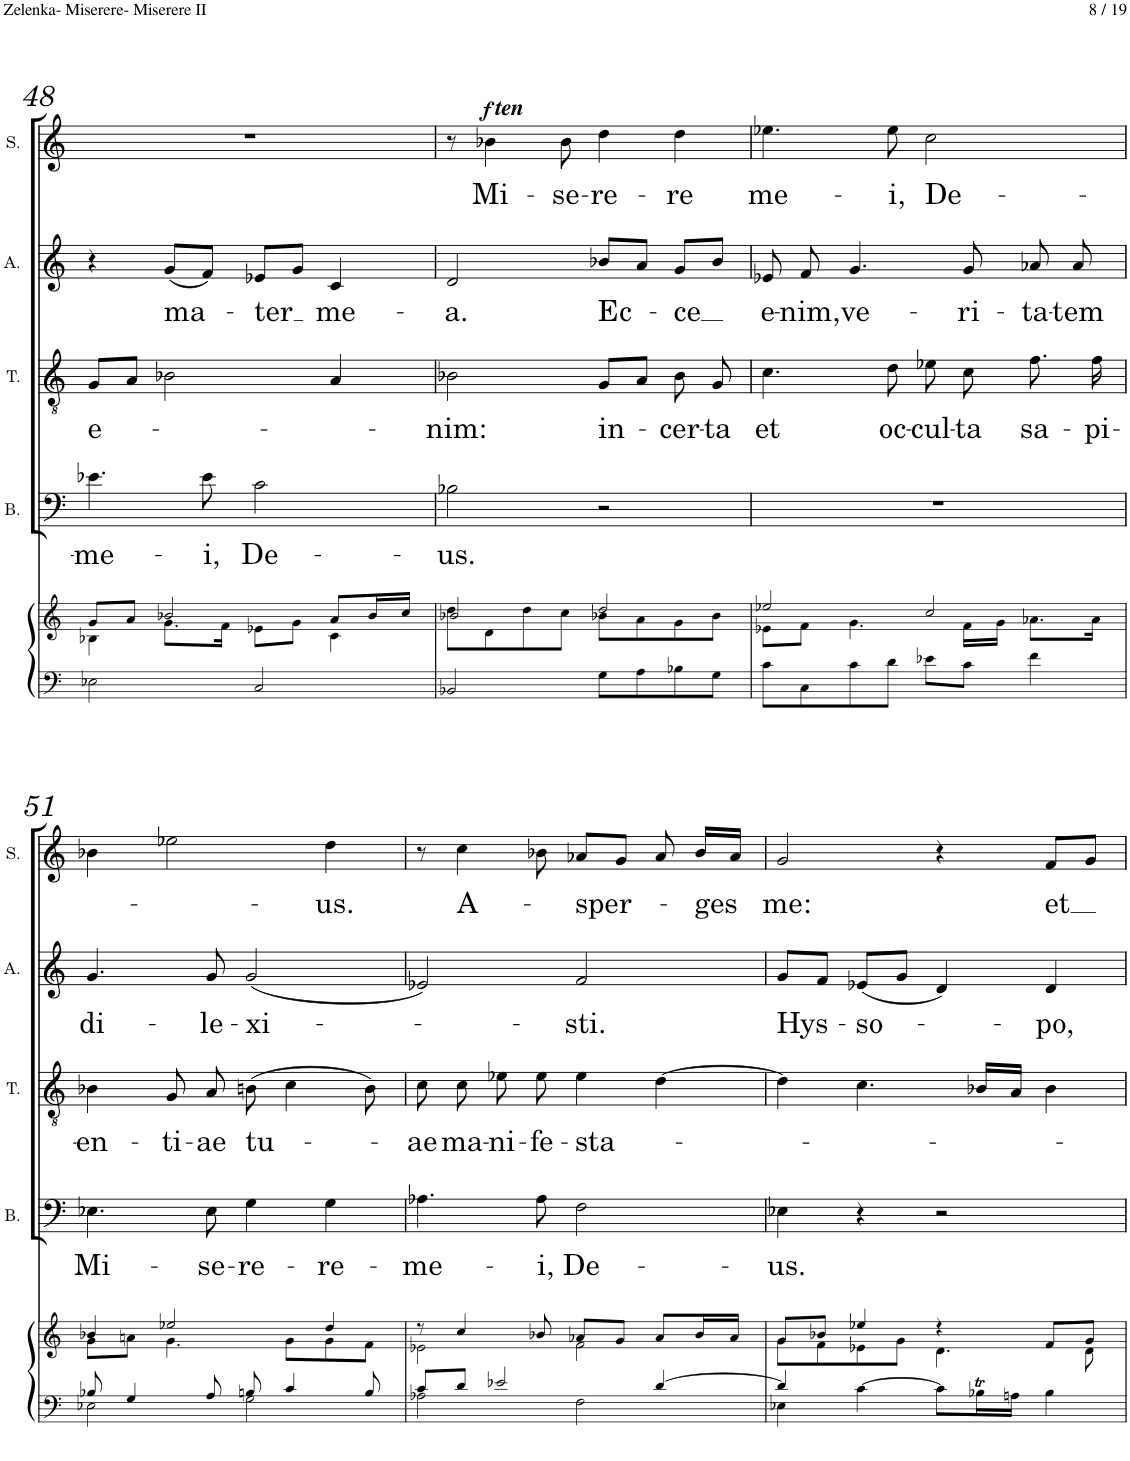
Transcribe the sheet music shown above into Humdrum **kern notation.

**kern	**kern	**kern	**text	**kern	**text	**kern	**text	**kern	**text	**dynam
*part5	*part5	*part4	*part4	*part3	*part3	*part2	*part2	*part1	*part1	*part1
*staff6	*staff5	*staff4	*staff4	*staff3	*staff3	*staff2	*staff2	*staff1	*staff1	*staff1
*I"Piano	*	*I"Basse	*	*I"Tenor	*	*I"Alto	*	*I"Soprano	*	*
*I'Pno	*	*I'B.	*	*I'T.	*	*I'A.	*	*I'S.	*	*
!!LO:PB:g=z
*clefF4	*clefG2	*clefF4	*	*clefGv2	*	*clefG2	*	*clefG2	*	*
*k[]	*k[]	*k[]	*	*k[]	*	*k[]	*	*k[]	*	*
*M4/4	*M4/4	*M4/4	*	*M4/4	*	*M4/4	*	*M4/4	*	*
*met(c)	*met(c)	*met(c)	*	*met(c)	*	*met(c)	*	*met(c)	*	*
=48	=48	=48	=48	=48	=48	=48	=48	=48	=48	=48
*	*^	*	*	*	*	*	*	*	*	*
!	!	!	!	!LO:LY:b	!	!LO:LY:b	!	!	!	!	!
2E-X\	8g/L	4B-X\	4.e-X\	-me-	8G/L	e-	4r	.	1r	.	.
.	8a/J	.	.	.	8A/J	.	.	.	.	.	.
!	!	!	!	!	!	!	!	!LO:LY:b	!	!	!
.	2b-X/	8.g\L	.	.	2B-X\	.	(8g/L	ma-	.	.	.
!	!	!	!	!LO:LY:b	!	!	!	!	!	!	!
.	.	.	8e-\	-i,	.	.	8f/J)	.	.	.	.
.	.	16f\Jk	.	.	.	.	.	.	.	.	.
!	!	!	!	!LO:LY:b	!	!	!	!LO:LY:b	!	!	!
2C/	.	8e-X\L	2c\	De-	.	.	8e-X/L	-ter	.	.	.
.	.	8g\J	.	.	.	.	8g/J	.	.	.	.
!	!	!	!	!	!	!	!	!LO:LY:b	!	!	!
.	8a/L	4c\	.	.	4A/	.	4c/	me-	.	.	.
.	16b-/L	.	.	.	.	.	.	.	.	.	.
.	16cc/JJ	.	.	.	.	.	.	.	.	.	.
=49	=49	=49	=49	=49	=49	=49	=49	=49	=49	=49	=49
!	!	!	!	!LO:LY:b	!	!LO:LY:b	!	!LO:LY:b	!	!	!
2BB-X/	2b-X/	8dd\L	2B-X\	-us.	2B-X\	-nim:	2d/	-a.	8r	.	.
!	!	!	!	!	!	!	!	!	!	!LO:LY:b	!LO:DY:a
!	!	!	!	!	!	!	!	!	!	!	!LO:DY:n=1:a
.	.	8d\	.	.	.	.	.	.	4b-X\	Mi-	f other-dynamics
.	.	8dd\	.	.	.	.	.	.	.	.	.
!	!	!	!	!	!	!	!	!	!	!LO:LY:b	!
.	.	8cc\J	.	.	.	.	.	.	8b-\	-se-	.
!	!	!	!	!	!	!LO:LY:b	!	!LO:LY:b	!	!LO:LY:b	!
8G\L	2dd/	8b-X\L	2r	.	8G/L	in-	8b-X/L	Ec-	4dd\	-re-	.
8A\	.	8a\	.	.	8A/J	.	8a/J	.	.	.	.
!	!	!	!	!	!	!LO:LY:b	!	!LO:LY:b	!	!LO:LY:b	!
8B-X\	.	8g\	.	.	8B-\	-cer-	8g/L	-ce	4dd\	-re	.
!	!	!	!	!	!	!LO:LY:b	!	!	!	!	!
8G\J	.	8b-\J	.	.	8G/	-ta	8b-/J	.	.	.	.
=50	=50	=50	=50	=50	=50	=50	=50	=50	=50	=50	=50
!	!	!	!	!	!	!LO:LY:b	!	!LO:LY:b	!	!LO:LY:b	!
8c\L	2ee-X/	8e-X\L	1r	.	4.c\	et	8e-X/	e-	4.ee-X\	me-	.
!	!	!	!	!	!	!	!	!LO:LY:b	!	!	!
8C\	.	8f\J	.	.	.	.	8f/	-nim,	.	.	.
!	!	!	!	!	!	!	!	!LO:LY:b	!	!	!
8c\	.	4.g\	.	.	.	.	4.g/	ve-	.	.	.
!	!	!	!	!	!	!LO:LY:b	!	!	!	!LO:LY:b	!
8d\J	.	.	.	.	8d\	oc-	.	.	8ee-\	-i,	.
!	!	!	!	!	!	!LO:LY:b	!	!	!	!LO:LY:b	!
8e-X\L	2cc/	.	.	.	8e-X\	-cul-	.	.	2cc\	De-	.
!	!	!	!	!	!	!LO:LY:b	!	!LO:LY:b	!	!	!
8c\J	.	16f\LL	.	.	8c\	-ta	8g/	-ri-	.	.	.
.	.	16g\JJ	.	.	.	.	.	.	.	.	.
!	!	!	!	!	!	!LO:LY:b	!	!LO:LY:b	!	!	!
4f\	.	8.a-X\L	.	.	8.f\	sa-	8a-X/	-ta-	.	.	.
!	!	!	!	!	!	!	!	!LO:LY:b	!	!	!
.	.	.	.	.	.	.	8a-/	-tem	.	.	.
!	!	!	!	!	!	!LO:LY:b	!	!	!	!	!
.	.	16a-\Jk	.	.	16f\	-pi-	.	.	.	.	.
!!LO:LB:g=z
=51	=51	=51	=51	=51	=51	=51	=51	=51	=51	=51	=51
*^	*	*	*	*	*	*	*	*	*	*	*
!	!	!	!	!	!LO:LY:b	!	!LO:LY:b	!	!LO:LY:b	!	!	!
8B-X/	2E-X\	4b-X/	8g\L	4.E-X\	Mi-	4B-X\	-en-	4.g/	di-	4b-X\	.	.
4G/	.	.	8an\J	.	.	.	.	.	.	.	.	.
!	!	!	!	!	!	!	!LO:LY:b	!	!	!	!	!
.	.	2ee-X/	4.g\	.	.	8G/	-ti-	.	.	2ee-X\	.	.
!	!	!	!	!	!LO:LY:b	!	!LO:LY:b	!	!LO:LY:b	!	!	!
8A/	.	.	.	8E-\	-se-	8A/	-ae	8g/	-le-	.	.	.
!	!	!	!	!	!LO:LY:b	!	!LO:LY:b	!	!LO:LY:b	!	!	!
8Bn/	2G\	.	.	4G\	-re-	(8Bn\	tu-	(2g/	-xi-	.	.	.
4c/	.	.	8g\L	.	.	4c\	.	.	.	.	.	.
!	!	!	!	!	!LO:LY:b	!	!	!	!	!	!LO:LY:b	!
.	.	4dd/	8g\	4G\	-re-	.	.	.	.	4dd\	-us.	.
8B/	.	.	8f\J	.	.	8B\)	.	.	.	.	.	.
=52	=52	=52	=52	=52	=52	=52	=52	=52	=52	=52	=52	=52
!	!	!	!	!	!LO:LY:b	!	!LO:LY:b	!	!	!	!	!
8c/L	2A-X\	8r	2e-X\	4.A-X\	-me-	8c\	-ae	2e-X/)	.	8r	.	.
!	!	!	!	!	!	!	!LO:LY:b	!	!	!	!LO:LY:b	!
8d/J	.	4cc/	.	.	.	8c\	ma-	.	.	4cc\	A-	.
!	!	!	!	!	!	!	!LO:LY:b	!	!	!	!	!
2e-X/	.	.	.	.	.	8e-X\	-ni-	.	.	.	.	.
!	!	!	!	!	!LO:LY:b	!	!LO:LY:b	!	!	!	!	!
.	.	8b-X/	.	8A-\	-i,	8e-\	-fe-	.	.	8b-X\	.	.
!	!	!	!	!	!LO:LY:b	!	!LO:LY:b	!	!LO:LY:b	!	!LO:LY:b	!
.	2F\	8a-X/L	2f\	2F\	De-	4e-\	-sta-	2f/	-sti.	8a-X/L	-sper-	.
.	.	8g/J	.	.	.	.	.	.	.	8g/J	.	.
[4d/	.	8a-/L	.	.	.	[4d\	.	.	.	8a-/	.	.
!	!	!	!	!	!	!	!	!	!	!	!LO:LY:b	!
.	.	16b-/L	.	.	.	.	.	.	.	16b-/LL	-ges	.
.	.	16a-/JJ	.	.	.	.	.	.	.	16a-/JJ	.	.
=53	=53	=53	=53	=53	=53	=53	=53	=53	=53	=53	=53	=53
!	!	!	!	!	!LO:LY:b	!	!	!	!LO:LY:b	!	!LO:LY:b	!
4d/]	4E-X\	8g/L	8g\L	4E-X\	-us.	4d\]	.	8g/L	Hys-	2g/	me:	.
.	.	8b-X/J	8f\	.	.	.	.	8f/J	.	.	.	.
!	!	!	!	!	!	!	!	!	!LO:LY:b	!	!	!
[4c\	2.ryy	4ee-X/	8e-X\	4r	.	4.c\	.	(8e-X/L	-so-	.	.	.
.	.	.	8g\J	.	.	.	.	8g/J	.	.	.	.
8c\L]	.	4r	4.d\	2r	.	.	.	4d/)	.	4r	.	.
16B-XT\L	.	.	.	.	.	16B-X/LL	.	.	.	.	.	.
16An\JJ	.	.	.	.	.	16A/JJ	.	.	.	.	.	.
!	!	!	!	!	!	!	!	!	!LO:LY:b	!	!LO:LY:b	!
4B-\	.	8f/L	.	.	.	4B-\	.	4d/	-po,	8f/L	et	.
.	.	8g/J	8d\	.	.	.	.	.	.	8g/J	.	.
*v	*v	*	*	*	*	*	*	*	*	*	*	*
*	*v	*v	*	*	*	*	*	*	*	*	*
=	=	=	=	=	=	=	=	=	=	=
*-	*-	*-	*-	*-	*-	*-	*-	*-	*-	*-
